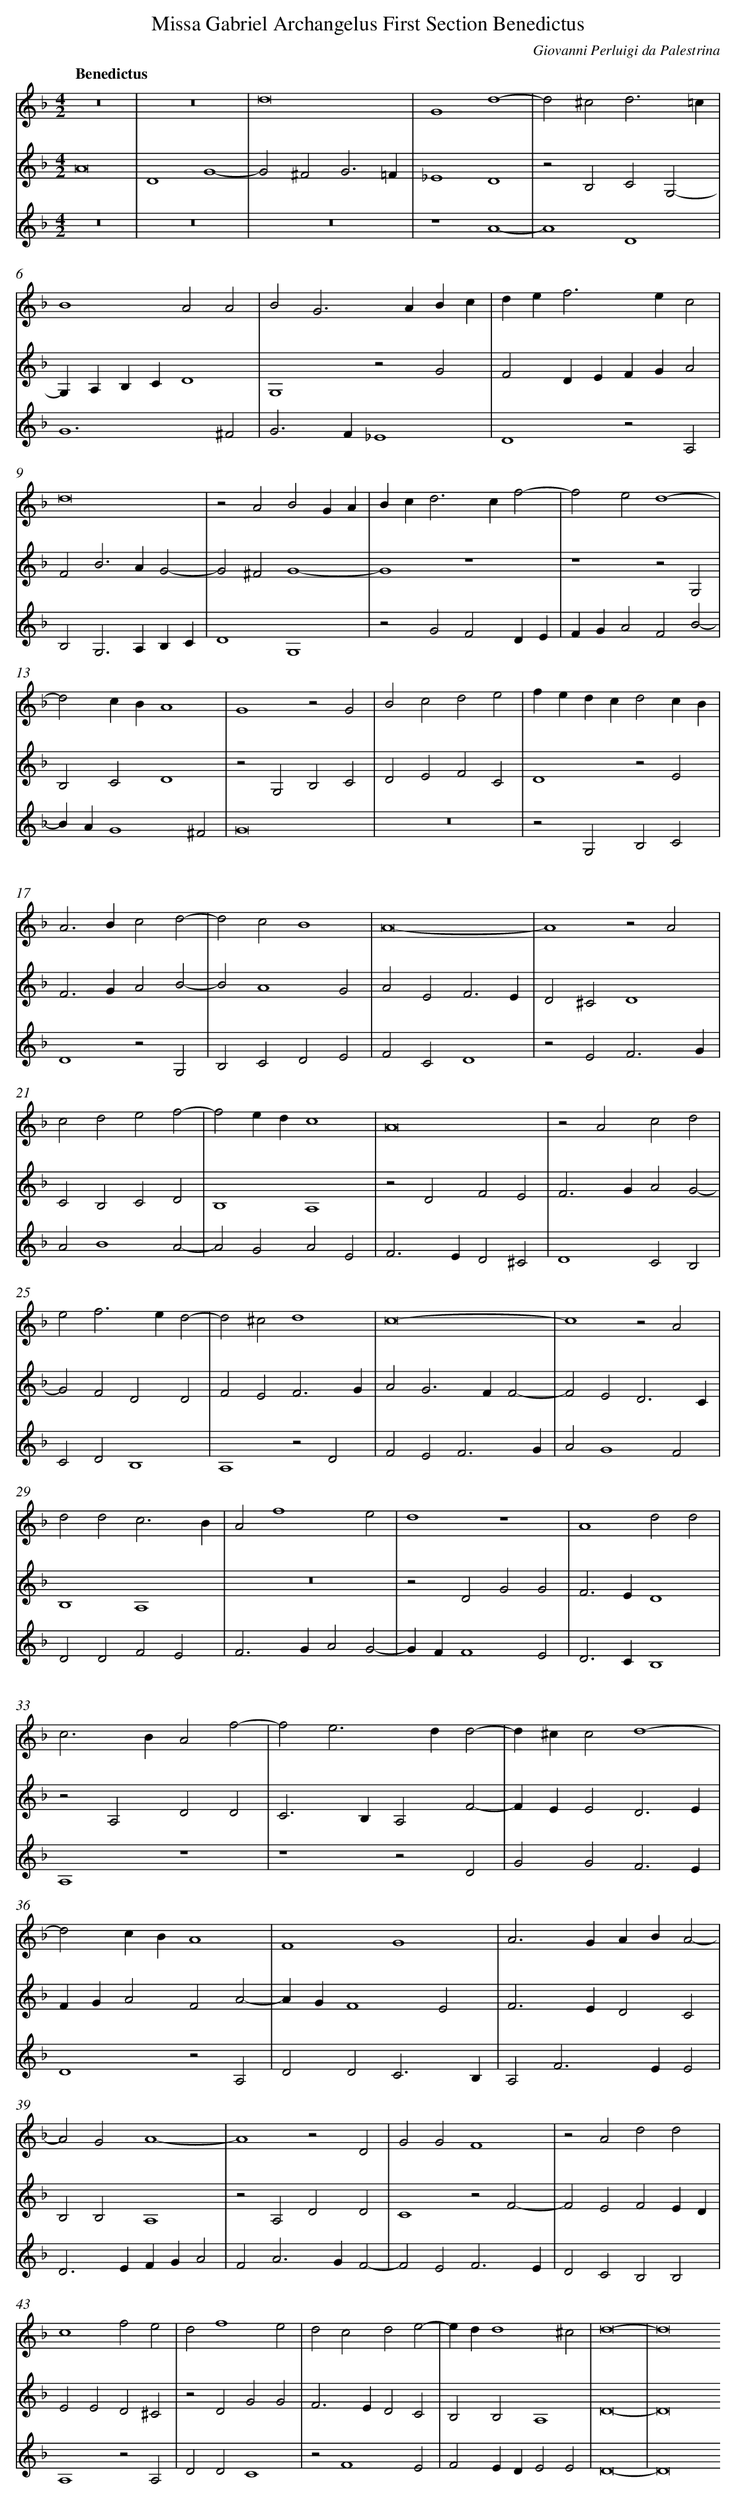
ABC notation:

X:1
T: Missa Gabriel Archangelus First Section Benedictus
C: Giovanni Perluigi da Palestrina
L: 1/4
M: 4/2
Q: "Benedictus"
V: 1 clef=treble
V: 2 clef=treble
V: 3 clef=treble
K: F
[V:1] z8 |
[V:2] A8 |
[V:3] z8 |
[V:1] z8 |
[V:2] D4G4- |
[V:3] z8 |
[V:1] d8 |
[V:2] G2^F2G3=F |
[V:3] z8 |
[V:1] G4d4- |
[V:2] _E4D4 |
[V:3] z4A4- |
[V:1] d2^c2d3=c |
[V:2] z2B,2C2G,2- |
[V:3] A4D4 |
[V:1] B4A2A2 |
[V:2] G,A,B,CD4 |
[V:3] G6^F2 |
[V:1] B2G2>A2Bc |
[V:2] G,4z2G2 |
[V:3] G2>F2_E4 |
[V:1] de2<f2ec2 |
[V:2] F2DEFGA2 |
[V:3] D4z2A,2 |
[V:1] d8 |
[V:2] F2B2>A2G2- |
[V:3] B,2G,2>A,2B,C |
[V:1] z2A2B2GA |
[V:2] G2^F2G4- |
[V:3] D4G,4 |
[V:1] Bc2<d2cf2- |
[V:2] G4z4 |
[V:3] z2G2F2DE |
[V:1] f2e2d4- |
[V:2] z4z2G,2 |
[V:3] FGA2F2B2- |
[V:1] d2cBA4 |
[V:2] B,2C2D4 |
[V:3] BAG4^F2 |
[V:1] G4z2G2 |
[V:2] z2G,2B,2C2 |
[V:3] G8 |
[V:1] B2c2d2e2 |
[V:2] D2E2F2C2 |
[V:3] z8 |
[V:1] fedcd2cB |
[V:2] D4z2E2 |
[V:3] z2G,2B,2C2 |
[V:1] A2>B2c2d2- |
[V:2] F2>G2A2B2- |
[V:3] D4z2G,2 |
[V:1] d2c2B4 |
[V:2] B2A4G2 |
[V:3] B,2C2D2E2 |
[V:1] A8- |
[V:2] A2E2F3E |
[V:3] F2C2D4 |
[V:1] A4z2A2 |
[V:2] D2^C2D4 |
[V:3] z2E2F3G |
[V:1] c2d2e2f2- |
[V:2] C2B,2C2D2 |
[V:3] A2B4A2- |
[V:1] f2edc4 |
[V:2] B,4A,4 |
[V:3] A2G2A2E2 |
[V:1] A8 |
[V:2] z2D2F2E2 |
[V:3] F2>E2D2^C2 |
[V:1] z2A2c2d2 |
[V:2] F2>G2A2G2- |
[V:3] D4C2B,2 |
[V:1] e2f2>e2d2- |
[V:2] G2F2D2D2 |
[V:3] C2D2B,4 |
[V:1] d2^c2d4 |
[V:2] F2E2F3G |
[V:3] A,4z2D2 |
[V:1] c8- |
[V:2] A2G2>F2F2- |
[V:3] F2E2F3G |
[V:1] c4z2A2 |
[V:2] F2E2D3C |
[V:3] A2G4F2 |
[V:1] d2d2c3B |
[V:2] B,4A,4 |
[V:3] D2D2F2E2 |
[V:1] A2f4e2 |
[V:2] z8 |
[V:3] F2>G2A2G2- |
[V:1] d4z4 |
[V:2] z2D2G2G2 |
[V:3] GFF4E2 |
[V:1] A4d2d2 |
[V:2] F2>E2D4 |
[V:3] D2>C2B,4 |
[V:1] c2>B2A2f2- |
[V:2] z2A,2D2D2 |
[V:3] A,4z4 |
[V:1] f2e2>d2d2- |
[V:2] C2>B,2A,2F2- |
[V:3] z4z2D2 |
[V:1] d^cc2d4- |
[V:2] FEE2D3E |
[V:3] G2G2F3E |
[V:1] d2cBA4 |
[V:2] FGA2F2A2- |
[V:3] D4z2A,2 |
[V:1] F4G4 |
[V:2] AGF4E2 |
[V:3] D2D2C3B, |
[V:1] A2>G2ABA2- |
[V:2] F2>E2D2C2 |
[V:3] A,2F2>E2E2 |
[V:1] A2G2A4- |
[V:2] B,2B,2A,4 |
[V:3] D2>E2FGA2 |
[V:1] A4z2D2 |
[V:2] z2A,2D2D2 |
[V:3] F2A2>G2F2- |
[V:1] G2G2F4 |
[V:2] C4z2F2- |
[V:3] F2E2F3E |
[V:1] z2A2d2d2 |
[V:2] F2E2F2ED |
[V:3] D2C2B,2B,2 |
[V:1] c4f2e2 |
[V:2] E2E2D2^C2 |
[V:3] A,4z2A,2 |
[V:1] d2f4e2 |
[V:2] z2D2G2G2 |
[V:3] D2D2C4 |
[V:1] d2c2d2e2- |
[V:2] F2>E2D2C2 |
[V:3] z2F4E2 |
[V:1] edd4^c2 |
[V:2] B,2B,2A,4 |
[V:3] F2EDE2E2 |
[V:1] d8- |
[V:2] D8- |
[V:3] D8- |
[V:1] d8
[V:2] D8
[V:3] D8
